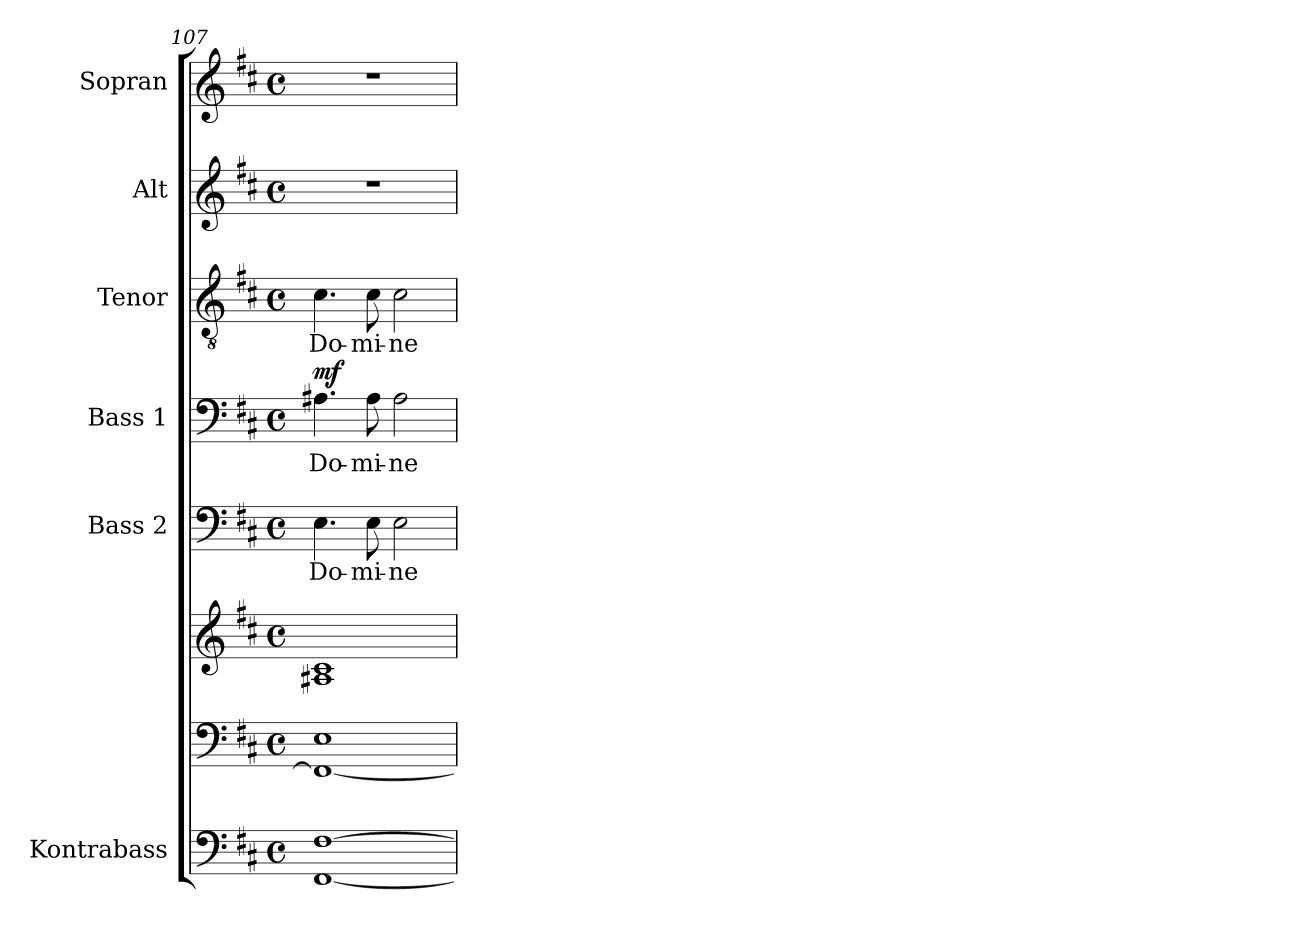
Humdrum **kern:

**kern	**kern	**kern	**kern	**text	**kern	**text	**dynam	**kern	**text	**kern	**kern
*part7	*part6	*part6	*part5	*part5	*part4	*part4	*part4	*part3	*part3	*part2	*part1
*staff8	*staff7	*staff6	*staff5	*staff5	*staff4	*staff4	*staff4	*staff3	*staff3	*staff2	*staff1
*I"Kontrabass	*	*	*I"Bass 2	*	*I"Bass 1	*	*	*I"Tenor	*	*I"Alt	*I"Sopran
*I'Kb.	*	*	*I'B. 2	*	*I'B. 1	*	*	*I'T.	*	*I'A.	*I'S.
*clefF4	*clefF4	*clefG2	*clefF4	*	*clefF4	*	*	*clefGv2	*	*clefG2	*clefG2
*ITrd7c12	*	*	*	*	*	*	*	*	*	*	*
*k[f#c#]	*k[f#c#]	*k[f#c#]	*k[f#c#]	*	*k[f#c#]	*	*	*k[f#c#]	*	*k[f#c#]	*k[f#c#]
*D:	*D:	*D:	*D:	*	*D:	*	*	*D:	*	*D:	*D:
*M4/4	*M4/4	*M4/4	*M4/4	*	*M4/4	*	*	*M4/4	*	*M4/4	*M4/4
*met(c)	*met(c)	*met(c)	*met(c)	*	*met(c)	*	*	*met(c)	*	*met(c)	*met(c)
=107	=107	=107	=107	=107	=107	=107	=107	=107	=107	=107	=107
*	*^	*	*	*	*	*	*	*	*	*	*
!	!	!	!	!	!LO:LY:b	!	!LO:LY:b	!LO:DY:a	!	!LO:LY:b	!	!
[1FFF# [1FF#	1E	1FF#_	1A#X 1c#	4.E\	Do-	4.A#X\	Do-	mf	4.c#\	Do-	1r	1r
!	!	!	!	!	!LO:LY:b	!	!LO:LY:b	!	!	!LO:LY:b	!	!
.	.	.	.	8E\	-mi-	8A#\	-mi-	.	8c#\	-mi-	.	.
!	!	!	!	!	!LO:LY:b	!	!LO:LY:b	!	!	!LO:LY:b	!	!
.	.	.	.	2E\	-ne	2A#\	-ne	.	2c#\	-ne	.	.
*	*v	*v	*	*	*	*	*	*	*	*	*	*
=	=	=	=	=	=	=	=	=	=	=	=
*-	*-	*-	*-	*-	*-	*-	*-	*-	*-	*-	*-
